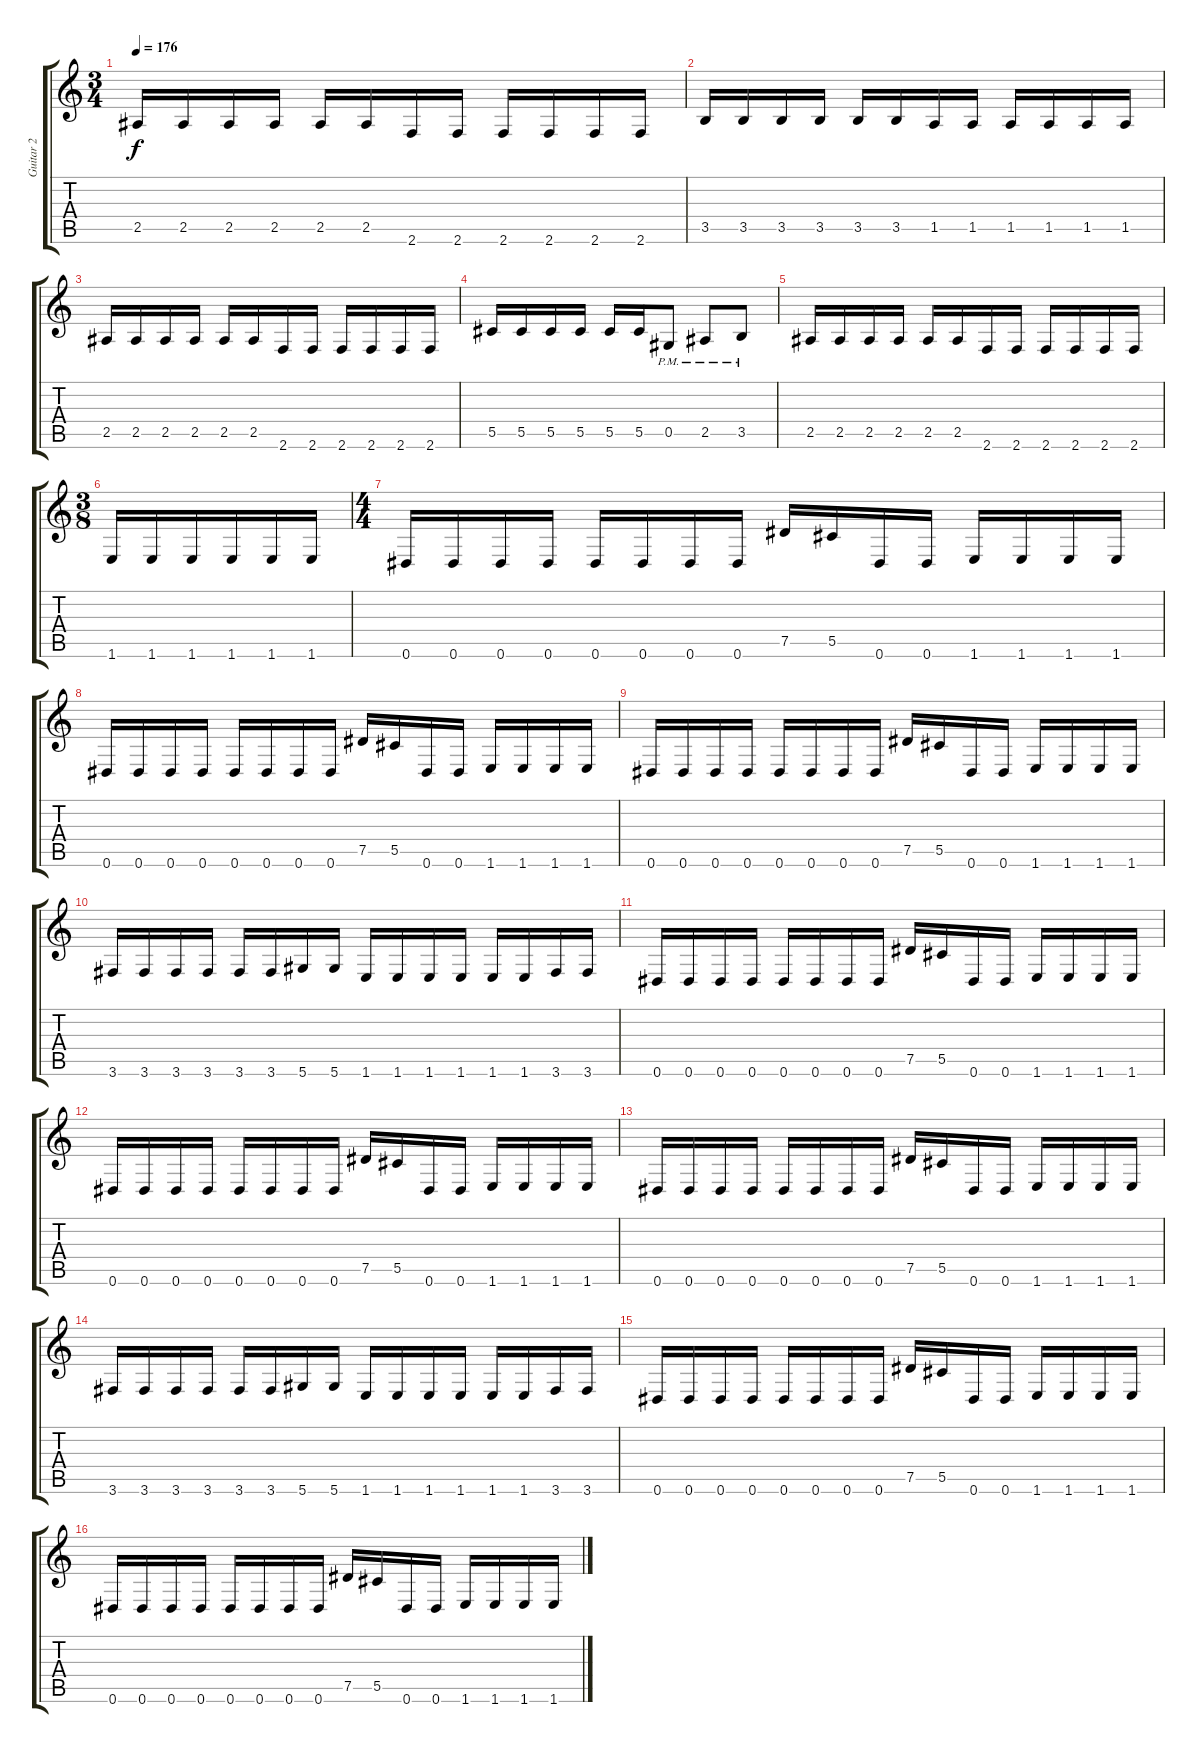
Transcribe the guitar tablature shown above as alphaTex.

\track ("Guitar 2" "Guitar 2") {instrument distortionguitar}
\staff {score tabs}
\tuning (Eb4 Bb3 Gb3 Db3 Ab2 Eb2) {hide}
\ts (3 4)
\tempo 176
\clef g2
\ks c
2.5.16{dy f} 2.5.16 2.5.16 2.5.16 2.5.16 2.5.16 2.6.16 2.6.16 2.6.16 2.6.16 2.6.16 2.6.16 |
3.5.16 3.5.16 3.5.16 3.5.16 3.5.16 3.5.16 1.5.16 1.5.16 1.5.16 1.5.16 1.5.16 1.5.16 |
2.5.16 2.5.16 2.5.16 2.5.16 2.5.16 2.5.16 2.6.16 2.6.16 2.6.16 2.6.16 2.6.16 2.6.16 |
5.5.16 5.5.16 5.5.16 5.5.16 5.5.16 5.5.16 0.5{pm}.8 2.5{pm}.8 3.5{pm}.8 |
2.5.16 2.5.16 2.5.16 2.5.16 2.5.16 2.5.16 2.6.16 2.6.16 2.6.16 2.6.16 2.6.16 2.6.16 |
\ts (3 8)
1.6.16 1.6.16 1.6.16 1.6.16 1.6.16 1.6.16 |
\ts (4 4)
0.6.16 0.6.16 0.6.16 0.6.16 0.6.16 0.6.16 0.6.16 0.6.16 7.5.16 5.5.16 0.6.16 0.6.16 1.6.16 1.6.16 1.6.16 1.6.16 |
0.6.16 0.6.16 0.6.16 0.6.16 0.6.16 0.6.16 0.6.16 0.6.16 7.5.16 5.5.16 0.6.16 0.6.16 1.6.16 1.6.16 1.6.16 1.6.16 |
0.6.16 0.6.16 0.6.16 0.6.16 0.6.16 0.6.16 0.6.16 0.6.16 7.5.16 5.5.16 0.6.16 0.6.16 1.6.16 1.6.16 1.6.16 1.6.16 |
3.6.16 3.6.16 3.6.16 3.6.16 3.6.16 3.6.16 5.6.16 5.6.16 1.6.16 1.6.16 1.6.16 1.6.16 1.6.16 1.6.16 3.6.16 3.6.16 |
0.6.16 0.6.16 0.6.16 0.6.16 0.6.16 0.6.16 0.6.16 0.6.16 7.5.16 5.5.16 0.6.16 0.6.16 1.6.16 1.6.16 1.6.16 1.6.16 |
0.6.16 0.6.16 0.6.16 0.6.16 0.6.16 0.6.16 0.6.16 0.6.16 7.5.16 5.5.16 0.6.16 0.6.16 1.6.16 1.6.16 1.6.16 1.6.16 |
0.6.16 0.6.16 0.6.16 0.6.16 0.6.16 0.6.16 0.6.16 0.6.16 7.5.16 5.5.16 0.6.16 0.6.16 1.6.16 1.6.16 1.6.16 1.6.16 |
3.6.16 3.6.16 3.6.16 3.6.16 3.6.16 3.6.16 5.6.16 5.6.16 1.6.16 1.6.16 1.6.16 1.6.16 1.6.16 1.6.16 3.6.16 3.6.16 |
0.6.16 0.6.16 0.6.16 0.6.16 0.6.16 0.6.16 0.6.16 0.6.16 7.5.16 5.5.16 0.6.16 0.6.16 1.6.16 1.6.16 1.6.16 1.6.16 |
0.6.16 0.6.16 0.6.16 0.6.16 0.6.16 0.6.16 0.6.16 0.6.16 7.5.16 5.5.16 0.6.16 0.6.16 1.6.16 1.6.16 1.6.16 1.6.16
